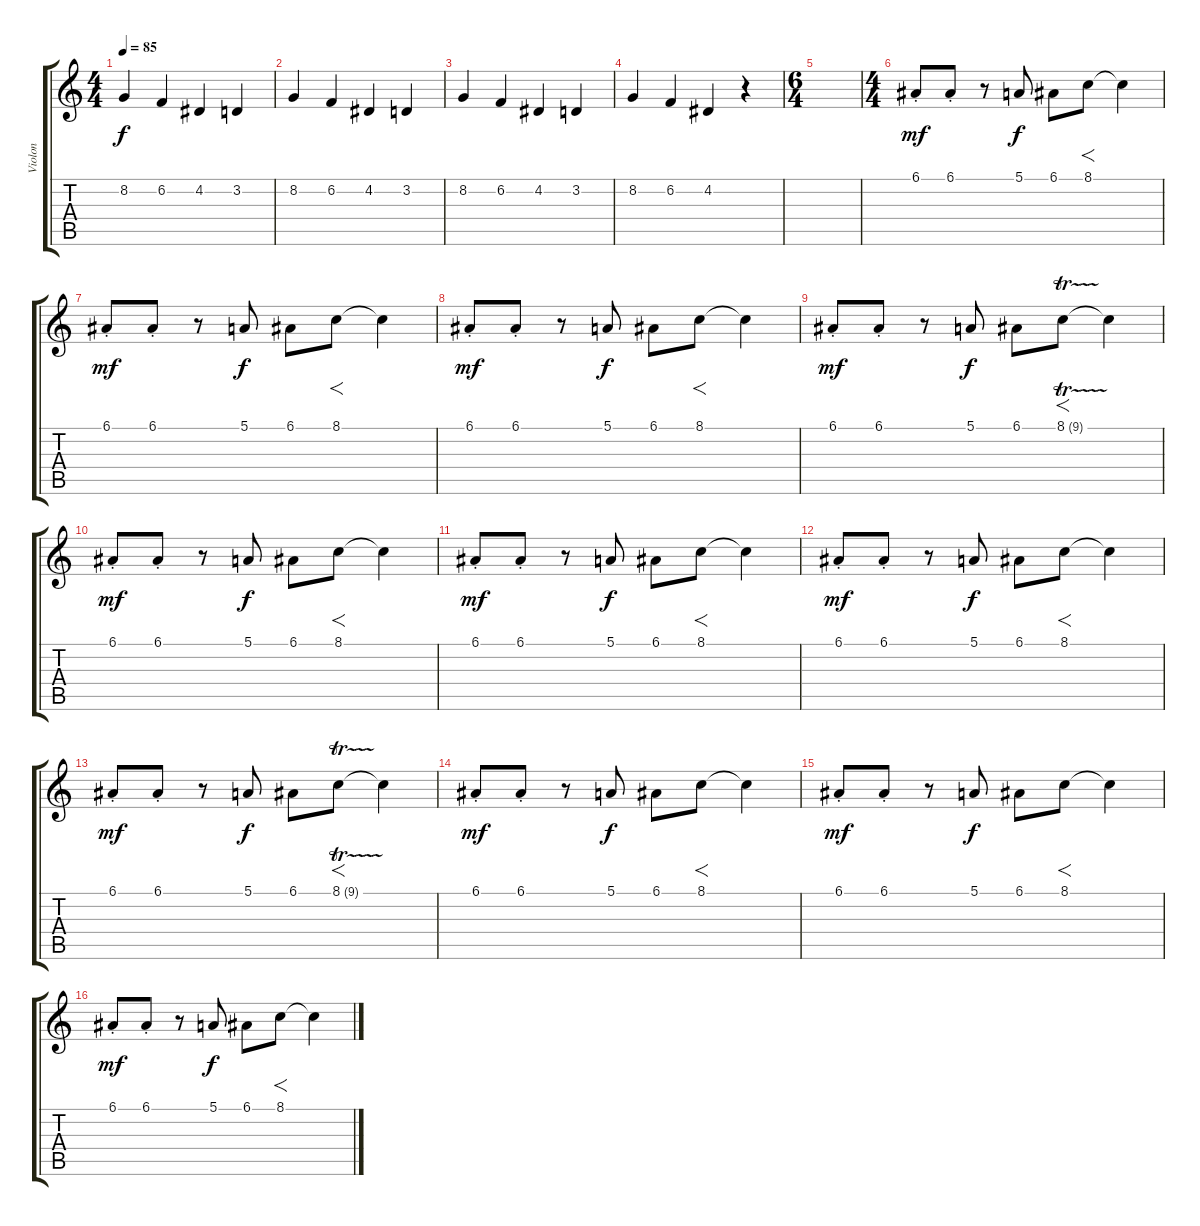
\track ("Violon" "Violon") {instrument violin}
\staff {score tabs}
\tuning (E4 B3 G3 D3 A2 E2) {hide}
\ts (4 4)
\tempo 85
\clef g2
\ks c
8.2.4{dy f volume 11 balance 10 instrument pizzicatostrings} 6.2.4{volume 11 balance 10 instrument pizzicatostrings} 4.2.4{volume 11 balance 10 instrument pizzicatostrings} 3.2.4{volume 11 balance 10 instrument pizzicatostrings} |
8.2.4{volume 11 balance 10 instrument pizzicatostrings} 6.2.4{volume 11 balance 10 instrument pizzicatostrings} 4.2.4{volume 11 balance 10 instrument pizzicatostrings} 3.2.4{volume 11 balance 10 instrument pizzicatostrings} |
8.2.4{volume 11 balance 10 instrument pizzicatostrings} 6.2.4{volume 11 balance 10 instrument pizzicatostrings} 4.2.4{volume 11 balance 10 instrument pizzicatostrings} 3.2.4{volume 11 balance 10 instrument pizzicatostrings} |
8.2.4{volume 11 balance 10 instrument pizzicatostrings} 6.2.4{volume 11 balance 10 instrument pizzicatostrings} 4.2.4{volume 11 balance 10 instrument pizzicatostrings} r.4{volume 14 balance 7 instrument violin} |
\ts (6 4)
|
\ts (4 4)
6.1{st}.8{dy mf} 6.1{st}.8 r.8 5.1.8{dy f} 6.1.8 8.1.8{f} 8.1{t}.4 |
6.1{st}.8{dy mf} 6.1{st}.8 r.8 5.1.8{dy f} 6.1.8 8.1.8{f} 8.1{t}.4 |
6.1{st}.8{dy mf} 6.1{st}.8 r.8 5.1.8{dy f} 6.1.8 8.1.8{f} 8.1{t}.4 |
6.1{st}.8{dy mf} 6.1{st}.8 r.8 5.1.8{dy f} 6.1.8 8.1{tr (9 16)}.8{f} 8.1{t}.4 |
6.1{st}.8{dy mf} 6.1{st}.8 r.8 5.1.8{dy f} 6.1.8 8.1.8{f} 8.1{t}.4 |
6.1{st}.8{dy mf} 6.1{st}.8 r.8 5.1.8{dy f} 6.1.8 8.1.8{f} 8.1{t}.4 |
6.1{st}.8{dy mf} 6.1{st}.8 r.8 5.1.8{dy f} 6.1.8 8.1.8{f} 8.1{t}.4 |
6.1{st}.8{dy mf} 6.1{st}.8 r.8 5.1.8{dy f} 6.1.8 8.1{tr (9 16)}.8{f} 8.1{t}.4 |
6.1{st}.8{dy mf} 6.1{st}.8 r.8 5.1.8{dy f} 6.1.8 8.1.8{f} 8.1{t}.4 |
6.1{st}.8{dy mf} 6.1{st}.8 r.8 5.1.8{dy f} 6.1.8 8.1.8{f} 8.1{t}.4 |
6.1{st}.8{dy mf} 6.1{st}.8 r.8 5.1.8{dy f} 6.1.8 8.1.8{f} 8.1{t}.4
